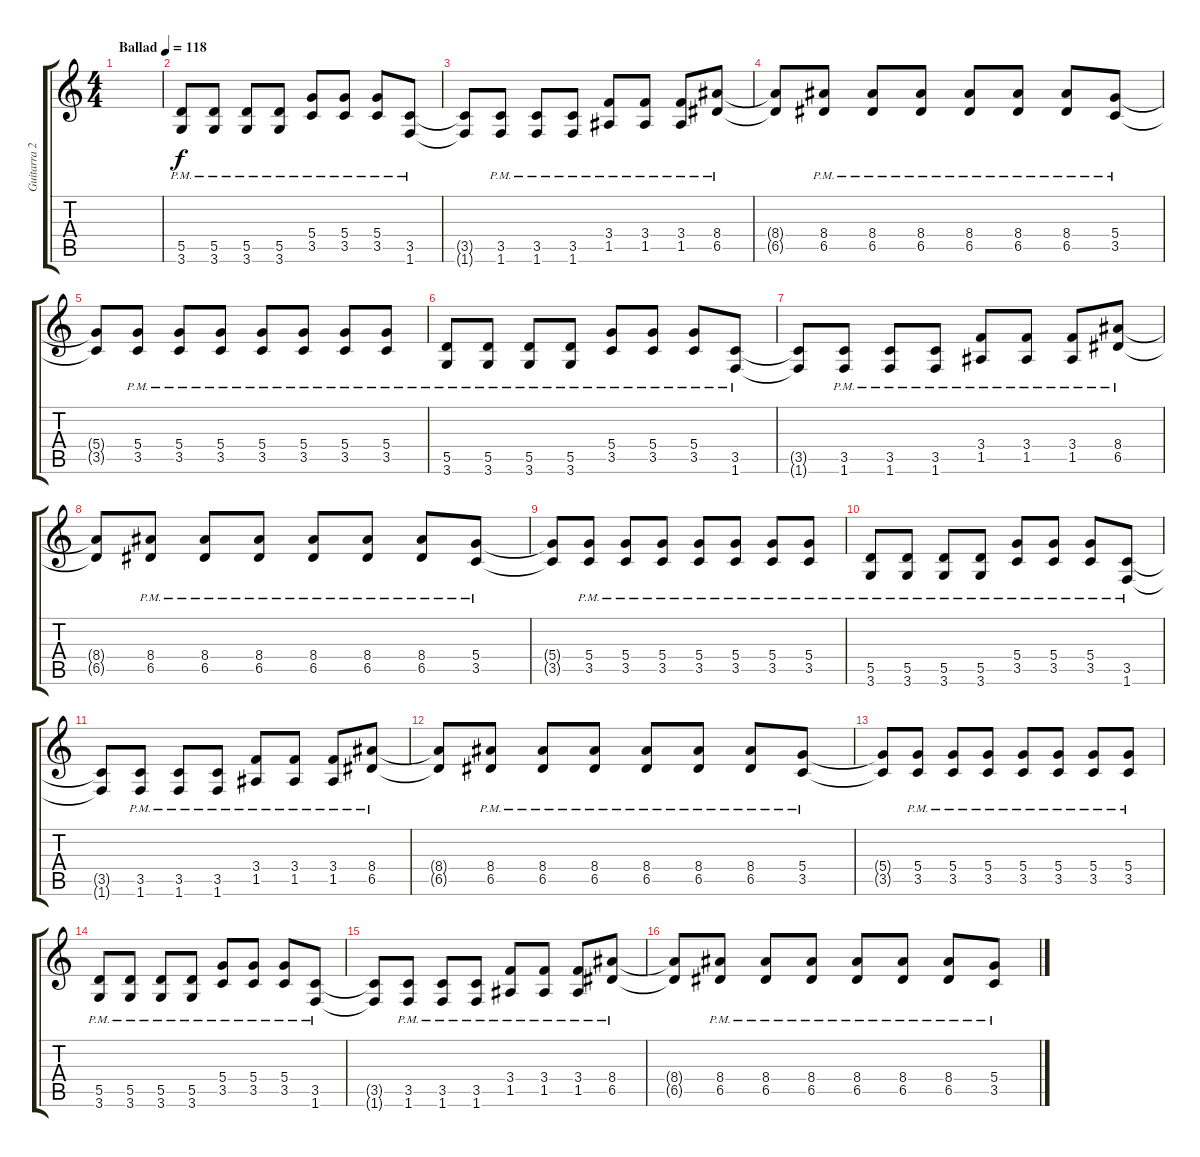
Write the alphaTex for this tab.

\track ("Guitarra 2" "Guitarra 2") {instrument distortionguitar}
\staff {score tabs}
\tuning (E4 B3 G3 D3 A2 E2) {hide}
\ts (4 4)
\tempo (118 "Ballad")
\clef g2
\ks c
|
(5.5{pm} 3.6{pm}).8 (5.5{pm} 3.6{pm}).8 (5.5{pm} 3.6{pm}).8 (5.5{pm} 3.6{pm}).8 (5.4{pm} 3.5{pm}).8 (5.4{pm} 3.5{pm}).8 (5.4{pm} 3.5{pm}).8 (3.5{pm} 1.6{pm}).8 |
(3.5{t} 1.6{t}).8 (3.5{pm} 1.6{pm}).8 (3.5{pm} 1.6{pm}).8 (3.5{pm} 1.6{pm}).8 (3.4{pm} 1.5{pm}).8 (3.4{pm} 1.5{pm}).8 (3.4{pm} 1.5{pm}).8 (8.4{pm} 6.5{pm}).8 |
(8.4{t} 6.5{t}).8 (8.4{pm} 6.5{pm}).8 (8.4{pm} 6.5{pm}).8 (8.4{pm} 6.5{pm}).8 (8.4{pm} 6.5{pm}).8 (8.4{pm} 6.5{pm}).8 (8.4{pm} 6.5{pm}).8 (5.4{pm} 3.5{pm}).8 |
(5.4{t} 3.5{t}).8 (5.4{pm} 3.5{pm}).8 (5.4{pm} 3.5{pm}).8 (5.4{pm} 3.5{pm}).8 (5.4{pm} 3.5{pm}).8 (5.4{pm} 3.5{pm}).8 (5.4{pm} 3.5{pm}).8 (5.4{pm} 3.5{pm}).8 |
(5.5{pm} 3.6{pm}).8 (5.5{pm} 3.6{pm}).8 (5.5{pm} 3.6{pm}).8 (5.5{pm} 3.6{pm}).8 (5.4{pm} 3.5{pm}).8 (5.4{pm} 3.5{pm}).8 (5.4{pm} 3.5{pm}).8 (3.5{pm} 1.6{pm}).8 |
(3.5{t} 1.6{t}).8 (3.5{pm} 1.6{pm}).8 (3.5{pm} 1.6{pm}).8 (3.5{pm} 1.6{pm}).8 (3.4{pm} 1.5{pm}).8 (3.4{pm} 1.5{pm}).8 (3.4{pm} 1.5{pm}).8 (8.4{pm} 6.5{pm}).8 |
(8.4{t} 6.5{t}).8 (8.4{pm} 6.5{pm}).8 (8.4{pm} 6.5{pm}).8 (8.4{pm} 6.5{pm}).8 (8.4{pm} 6.5{pm}).8 (8.4{pm} 6.5{pm}).8 (8.4{pm} 6.5{pm}).8 (5.4{pm} 3.5{pm}).8 |
(5.4{t} 3.5{t}).8 (5.4{pm} 3.5{pm}).8 (5.4{pm} 3.5{pm}).8 (5.4{pm} 3.5{pm}).8 (5.4{pm} 3.5{pm}).8 (5.4{pm} 3.5{pm}).8 (5.4{pm} 3.5{pm}).8 (5.4{pm} 3.5{pm}).8 |
(5.5{pm} 3.6{pm}).8 (5.5{pm} 3.6{pm}).8 (5.5{pm} 3.6{pm}).8 (5.5{pm} 3.6{pm}).8 (5.4{pm} 3.5{pm}).8 (5.4{pm} 3.5{pm}).8 (5.4{pm} 3.5{pm}).8 (3.5{pm} 1.6{pm}).8 |
(3.5{t} 1.6{t}).8 (3.5{pm} 1.6{pm}).8 (3.5{pm} 1.6{pm}).8 (3.5{pm} 1.6{pm}).8 (3.4{pm} 1.5{pm}).8 (3.4{pm} 1.5{pm}).8 (3.4{pm} 1.5{pm}).8 (8.4{pm} 6.5{pm}).8 |
(8.4{t} 6.5{t}).8 (8.4{pm} 6.5{pm}).8 (8.4{pm} 6.5{pm}).8 (8.4{pm} 6.5{pm}).8 (8.4{pm} 6.5{pm}).8 (8.4{pm} 6.5{pm}).8 (8.4{pm} 6.5{pm}).8 (5.4{pm} 3.5{pm}).8 |
(5.4{t} 3.5{t}).8 (5.4{pm} 3.5{pm}).8 (5.4{pm} 3.5{pm}).8 (5.4{pm} 3.5{pm}).8 (5.4{pm} 3.5{pm}).8 (5.4{pm} 3.5{pm}).8 (5.4{pm} 3.5{pm}).8 (5.4{pm} 3.5{pm}).8 |
(5.5{pm} 3.6{pm}).8 (5.5{pm} 3.6{pm}).8 (5.5{pm} 3.6{pm}).8 (5.5{pm} 3.6{pm}).8 (5.4{pm} 3.5{pm}).8 (5.4{pm} 3.5{pm}).8 (5.4{pm} 3.5{pm}).8 (3.5{pm} 1.6{pm}).8 |
(3.5{t} 1.6{t}).8 (3.5{pm} 1.6{pm}).8 (3.5{pm} 1.6{pm}).8 (3.5{pm} 1.6{pm}).8 (3.4{pm} 1.5{pm}).8 (3.4{pm} 1.5{pm}).8 (3.4{pm} 1.5{pm}).8 (8.4{pm} 6.5{pm}).8 |
(8.4{t} 6.5{t}).8 (8.4{pm} 6.5{pm}).8 (8.4{pm} 6.5{pm}).8 (8.4{pm} 6.5{pm}).8 (8.4{pm} 6.5{pm}).8 (8.4{pm} 6.5{pm}).8 (8.4{pm} 6.5{pm}).8 (5.4{pm} 3.5{pm}).8
